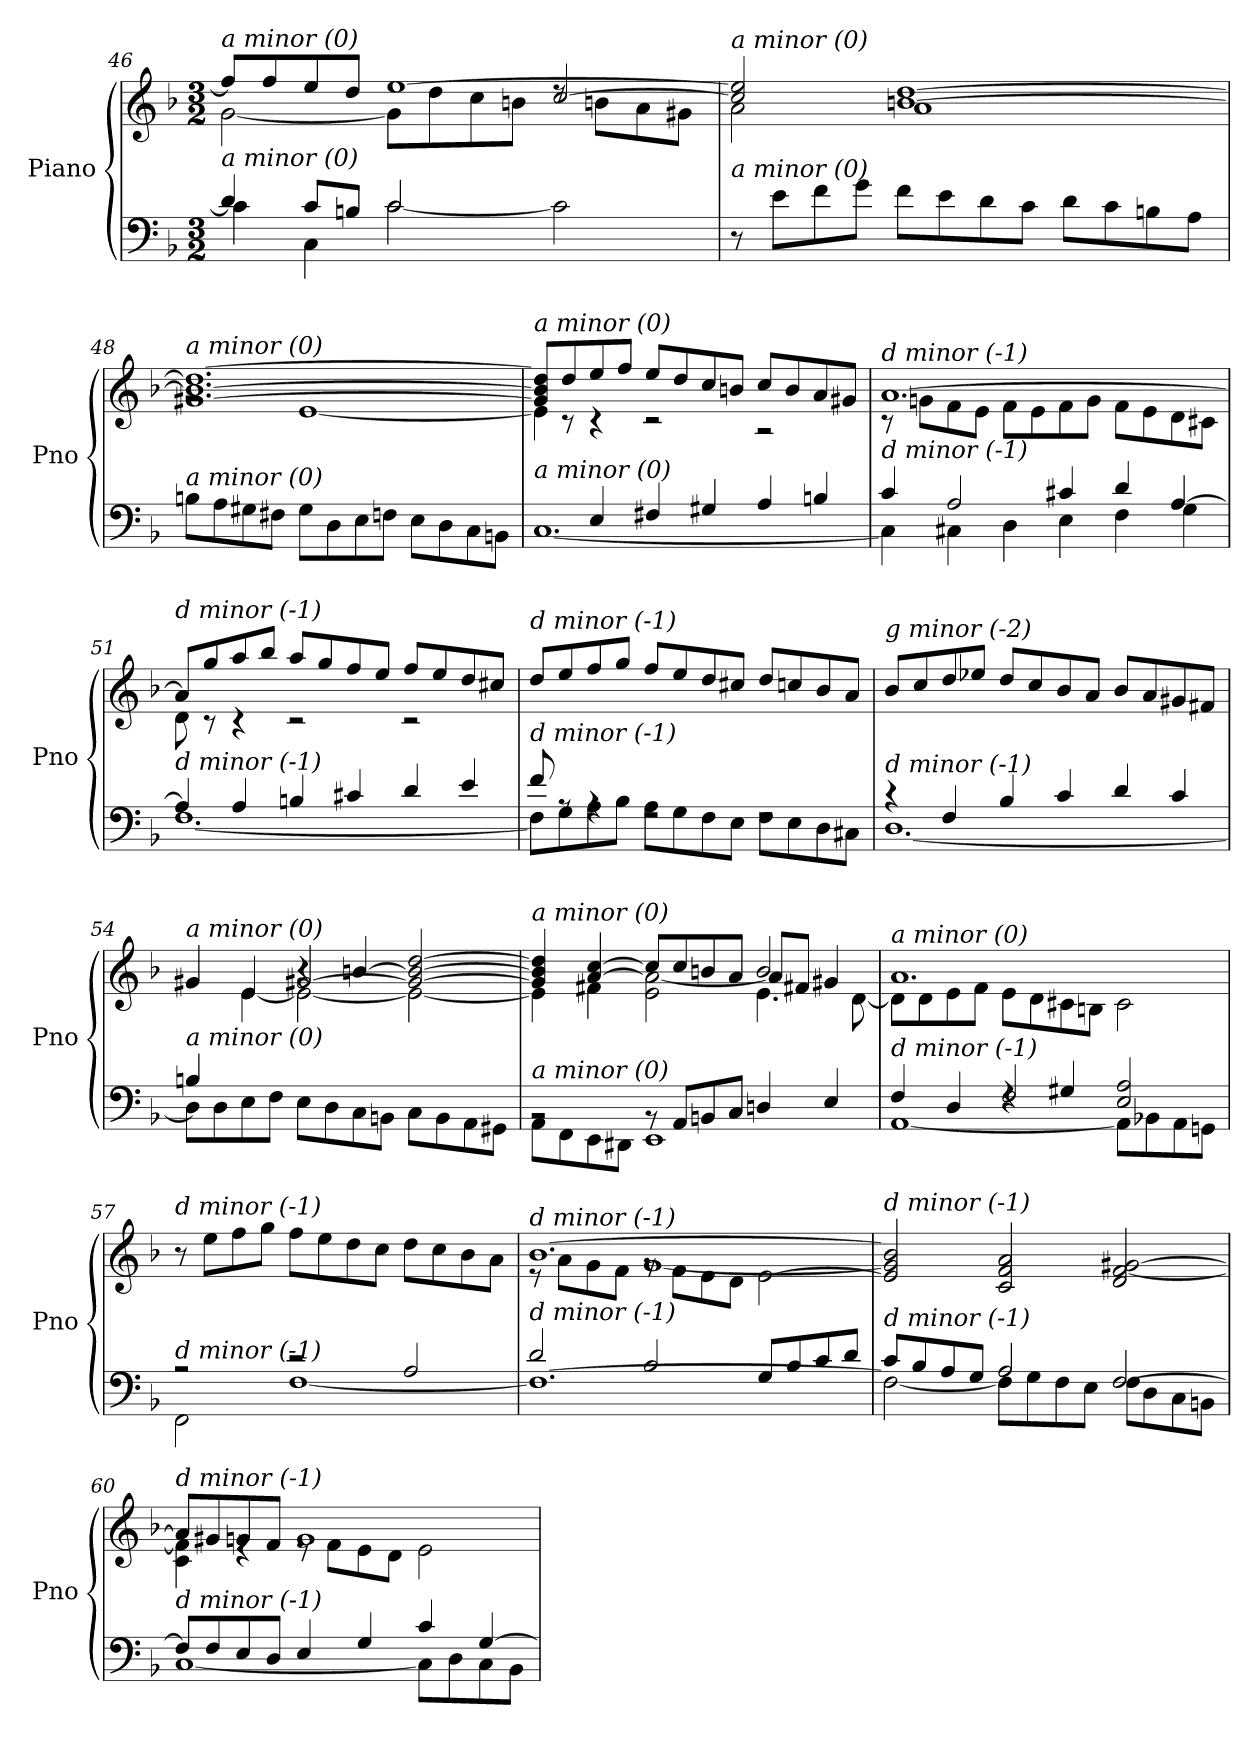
**kern	**kern
*part1	*part1
*staff2	*staff1
*I"Piano	*
*I'Pno	*
*clefF4	*clefG2
*k[b-]	*k[b-]
*M3/2	*M3/2
=46	=46
*^	*^
*	*^	*	*^
*	*	*	*	*	*^
!	!	!	!LO:TX:i:t=a minor (0)	!	!	!
!LO:TX:i:t=a minor (0)	!	!	!	!	!	!
1ryy	4d/]	4c\	8ff/L]	[2g\	1ryy	1ryy
.	.	.	8ff/	.	.	.
.	8c/L	4C\	8ee/	.	.	.
.	8Bn/J	.	8dd/J	.	.	.
.	[2c/	2c\	[1ee	8g\L]	.	.
.	.	.	.	8dd\	.	.
.	.	.	.	8cc\	.	.
.	.	.	.	8bn\J	.	.
2ryy	2c\]	2ryy	.	8rdd	[2cc/	2ryy
.	.	.	.	8bn\L	.	.
.	.	.	.	8a\	.	.
.	.	.	.	8g#X\J	.	.
*v	*v	*v	*	*	*	*
*	*	*v	*v	*v
=47	=47	=47
!	!LO:TX:i:t=a minor (0)	!
!LO:TX:i:t=a minor (0)	!	!
8r	2cc/] 2ee/]	2a\
8e\L	.	.
8f\	.	.
8g\J	.	.
8f\L	[1bn [1dd	1a
8e\	.	.
8d\	.	.
8c\J	.	.
8d\L	.	.
8c\	.	.
8Bn\	.	.
8A\J	.	.
!!LO:LB:g=z	!!
=48	=48	=48
!	!LO:TX:i:t=a minor (0)	!
!LO:TX:i:t=a minor (0)	!	!
8Bn\L	[1.g#X 1.b_ 1.dd_	2rg
8A\	.	.
8G#X\	.	.
8F#X\J	.	.
8G#\L	.	[1e
8D\	.	.
8E\	.	.
8Fn\J	.	.
8E\L	.	.
8D\	.	.
8C\	.	.
8BBn\J	.	.
=49	=49	=49
*^	*^	*
*	*^	*	*	*^
!	!	!	!LO:TX:i:t=a minor (0)	!	!	!
!LO:TX:i:t=a minor (0)	!	!	!	!	!	!
8ryy	[1.C	4ryy	8g#/] 8b/] 8dd/]L	4e\]	8ryy	4ryy
8ryy	.	.	8dd/	.	8rc	.
1ryy	.	4E/	8ee/	4r	1ryy	1ryy
.	.	.	8ff/J	.	.	.
.	.	4F#X/	8ee/L	2r	.	.
.	.	.	8dd/	.	.	.
.	.	4G#X/	8cc/	.	.	.
.	.	.	8bn/J	.	.	.
.	.	4A/	8cc/L	2r	.	.
.	.	.	8b/	.	.	.
4ryy	.	4Bn/	8a/	.	4ryy	4ryy
.	.	.	8g#X/J	.	.	.
*	*v	*v	*	*	*	*
*	*	*	*v	*v	*v
=50	=50	=50	=50
!	!	!LO:TX:i:t=d minor (-1)	!
!LO:TX:i:t=d minor (-1)	!	!	!
4c/	4C\]	[1.a	8r
.	.	.	8gn\L
2A/	4C#X\	.	8f\
.	.	.	8e\J
.	4D\	.	8f\L
.	.	.	8e\
4c#X/	4E\	.	8f\
.	.	.	8g\J
4d/	4F\	.	8f\L
.	.	.	8e\
[4A/	4G\	.	8d\
.	.	.	8c#X\J
!!LO:LB:g=z	!!
=51	=51	=51	=51
!	!	!LO:TX:i:t=d minor (-1)	!
!LO:TX:i:t=d minor (-1)	!	!	!
4A/]	[1.F	8a/L]	8d\
.	.	8gg/	8r
4A/	.	8aa/	4r
.	.	8bb-/J	.
4Bn/	.	8aa/L	2r
.	.	8gg/	.
4c#X/	.	8ff/	.
.	.	8ee/J	.
4d/	.	8ff/L	2r
.	.	8ee/	.
4e/	.	8dd/	.
.	.	8cc#X/J	.
*	*	*v	*v
=52	=52	=52
!	!	!LO:TX:i:t=d minor (-1)
!LO:TX:i:t=d minor (-1)	!	!
8f/	8F\L]	8dd/L
8rA	8G\	8ee/
4rA	8A\	8ff/
.	8B-\J	8gg/J
2rF	8A\L	8ff/L
.	8G\	8ee/
.	8F\	8dd/
.	8E\J	8cc#X/J
2rF	8F\L	8dd/L
.	8E\	8ccn/
.	8D\	8b-/
.	8C#X\J	8a/J
=53	=53	=53
!	!	!LO:TX:i:t=g minor (-2)
!LO:TX:i:t=d minor (-1)	!	!
4r	[1.D	8b-/L
.	.	8cc/
4F/	.	8dd/
.	.	8ee-X/J
4B-/	.	8dd/L
.	.	8cc/
4c/	.	8b-/
.	.	8a/J
4d/	.	8b-/L
.	.	8a/
4c/	.	8g#X/
.	.	8f#X/J
!!LO:PB:g=z
=54	=54	=54
*^	*	*^
*	*	*^	*	*^
*	*	*	*	*	*	*^
!	!	!	!	!LO:TX:i:t=a minor (0)	!	!	!
!LO:TX:i:t=a minor (0)	!	!	!	!	!	!	!
4ryy	2ryy	4Bn/	8D\L]	4g#X/	4ryy	2ryy	2ryy
.	.	.	8D\	.	.	.	.
1ryy	.	4ryy	8E\	4e/	[4e\	.	.
.	.	.	8F\J	.	.	.	.
.	2ryy	8E\L	1ryy	[2g#X/	2e\_	4r	1ryy
.	.	8D\	.	.	.	.	.
.	.	8C\	.	.	.	[4bn/	.
.	.	8BBn\J	.	.	.	.	.
.	2ryy	8C\L	.	2g#/_ 2b/_ [2dd/	2e\_	2ryy	.
.	.	8BB\	.	.	.	.	.
4ryy	.	8AA\	.	.	.	.	.
.	.	8GG#X\J	.	.	.	.	.
*	*	*v	*v	*	*	*	*
*	*	*	*	*	*v	*v
=55	=55	=55	=55	=55	=55
!	!	!	!LO:TX:i:t=a minor (0)	!	!
!LO:TX:i:t=a minor (0)	!	!	!	!	!
1ryy	2rBB	8AA\L	4g#/] 4b/] 4dd/]	4e\]	1ryy
.	.	8FF\	.	.	.
.	.	8EE\	[4a/ [4cc/	4f#X\	.
.	.	8DD#Xi\J	.	.	.
.	8rBB	1EE	8cc/L]	2e\ 2a\_	.
.	8AA/L	.	8cc/	.	.
.	8BBn/	.	8bn/	.	.
.	8C/J	.	8a/J	.	.
2ryy	4Dn/	.	2b/	4.e\	8a/L]
.	.	.	.	.	8f#X/J
.	4E/	.	.	.	4g#X/
.	.	.	.	[8d\	.
=56	=56	=56	=56	=56	=56
!	!	!	!LO:TX:i:t=a minor (0)	!	!
!LO:TX:i:t=d minor (-1)	!	!	!	!	!
4F/	[1AA	2ryy	1.a	8d\L]	2ryy
.	.	.	.	8d\	.
4D/	.	.	.	8e\	.
.	.	.	.	8f\J	.
4rF	.	2F/	.	8e\L	2ryy
.	.	.	.	8d\	.
4G#X/	.	.	.	8c#X\	.
.	.	.	.	8Bn\J	.
2E/ 2A/	8AA\L]	2ryy	.	2c#\	2ryy
.	8BB-X\	.	.	.	.
.	8AA\	.	.	.	.
.	8GGn\J	.	.	.	.
*	*v	*v	*	*	*
*	*	*v	*v	*v
!!LO:LB:g=z
=57	=57	=57
!	!	!LO:TX:i:t=d minor (-1)
!LO:TX:i:t=d minor (-1)	!	!
2r	2FF\	8r
.	.	8ee\L
.	.	8ff\
.	.	8gg\J
2r	[1F	8ff\L
.	.	8ee\
.	.	8dd\
.	.	8cc\J
2A/	.	8dd\L
.	.	8cc\
.	.	8b-\
.	.	8a\J
=58	=58	=58
*	*^	*^
*	*	*	*	*^
!	!	!	!LO:TX:i:t=d minor (-1)	!	!
!LO:TX:i:t=d minor (-1)	!	!	!	!	!
2ryy	2d/	1.F_	[1.b-	8r	2ryy
.	.	.	.	8a\L	.
.	.	.	.	8g\	.
.	.	.	.	8f\J	.
1ryy	2B-/	.	.	[1g	8rg
.	.	.	.	.	8f\L
.	.	.	.	.	8e\
.	.	.	.	.	8d\J
.	8G/L	.	.	.	[2e\
.	8B-/	.	.	.	.
.	8c/	.	.	.	.
.	8d/J	.	.	.	.
*	*v	*v	*	*	*
*	*	*v	*v	*v
=59	=59	=59
!	!	!LO:TX:i:t=d minor (-1)
!LO:TX:i:t=d minor (-1)	!	!
8c/L	2F\_	2e/] 2g/] 2b-/]
8B-/	.	.
8A/	.	.
8G/J	.	.
2A/	8F\L]	2c/ 2f/ 2a/
.	8G\	.
.	8F\	.
.	8E\J	.
[2F/	8F\L	2d/ [2f/ [2g#Xj/
.	8D\	.
.	8C\	.
.	8BBn\J	.
!!LO:LB:g=z
=60	=60	=60
*	*	*^
!	!	!LO:TX:i:t=d minor (-1)	!
!LO:TX:i:t=d minor (-1)	!	!	!
8F/L]	[1C	8a-/L]	4c\ 4f\]
8F/	.	8g#Xj/	.
8E/	.	8g/	4re
8D/J	.	8f/J	.
4E/	.	1g	8re
.	.	.	8f\L
4G/	.	.	8e\
.	.	.	8d\J
4c/	8C\L]	.	2e\
.	8D\	.	.
[4G/	8C\	.	.
.	8BB-\J	.	.
*v	*v	*	*
*	*v	*v
=	=
*-	*-
